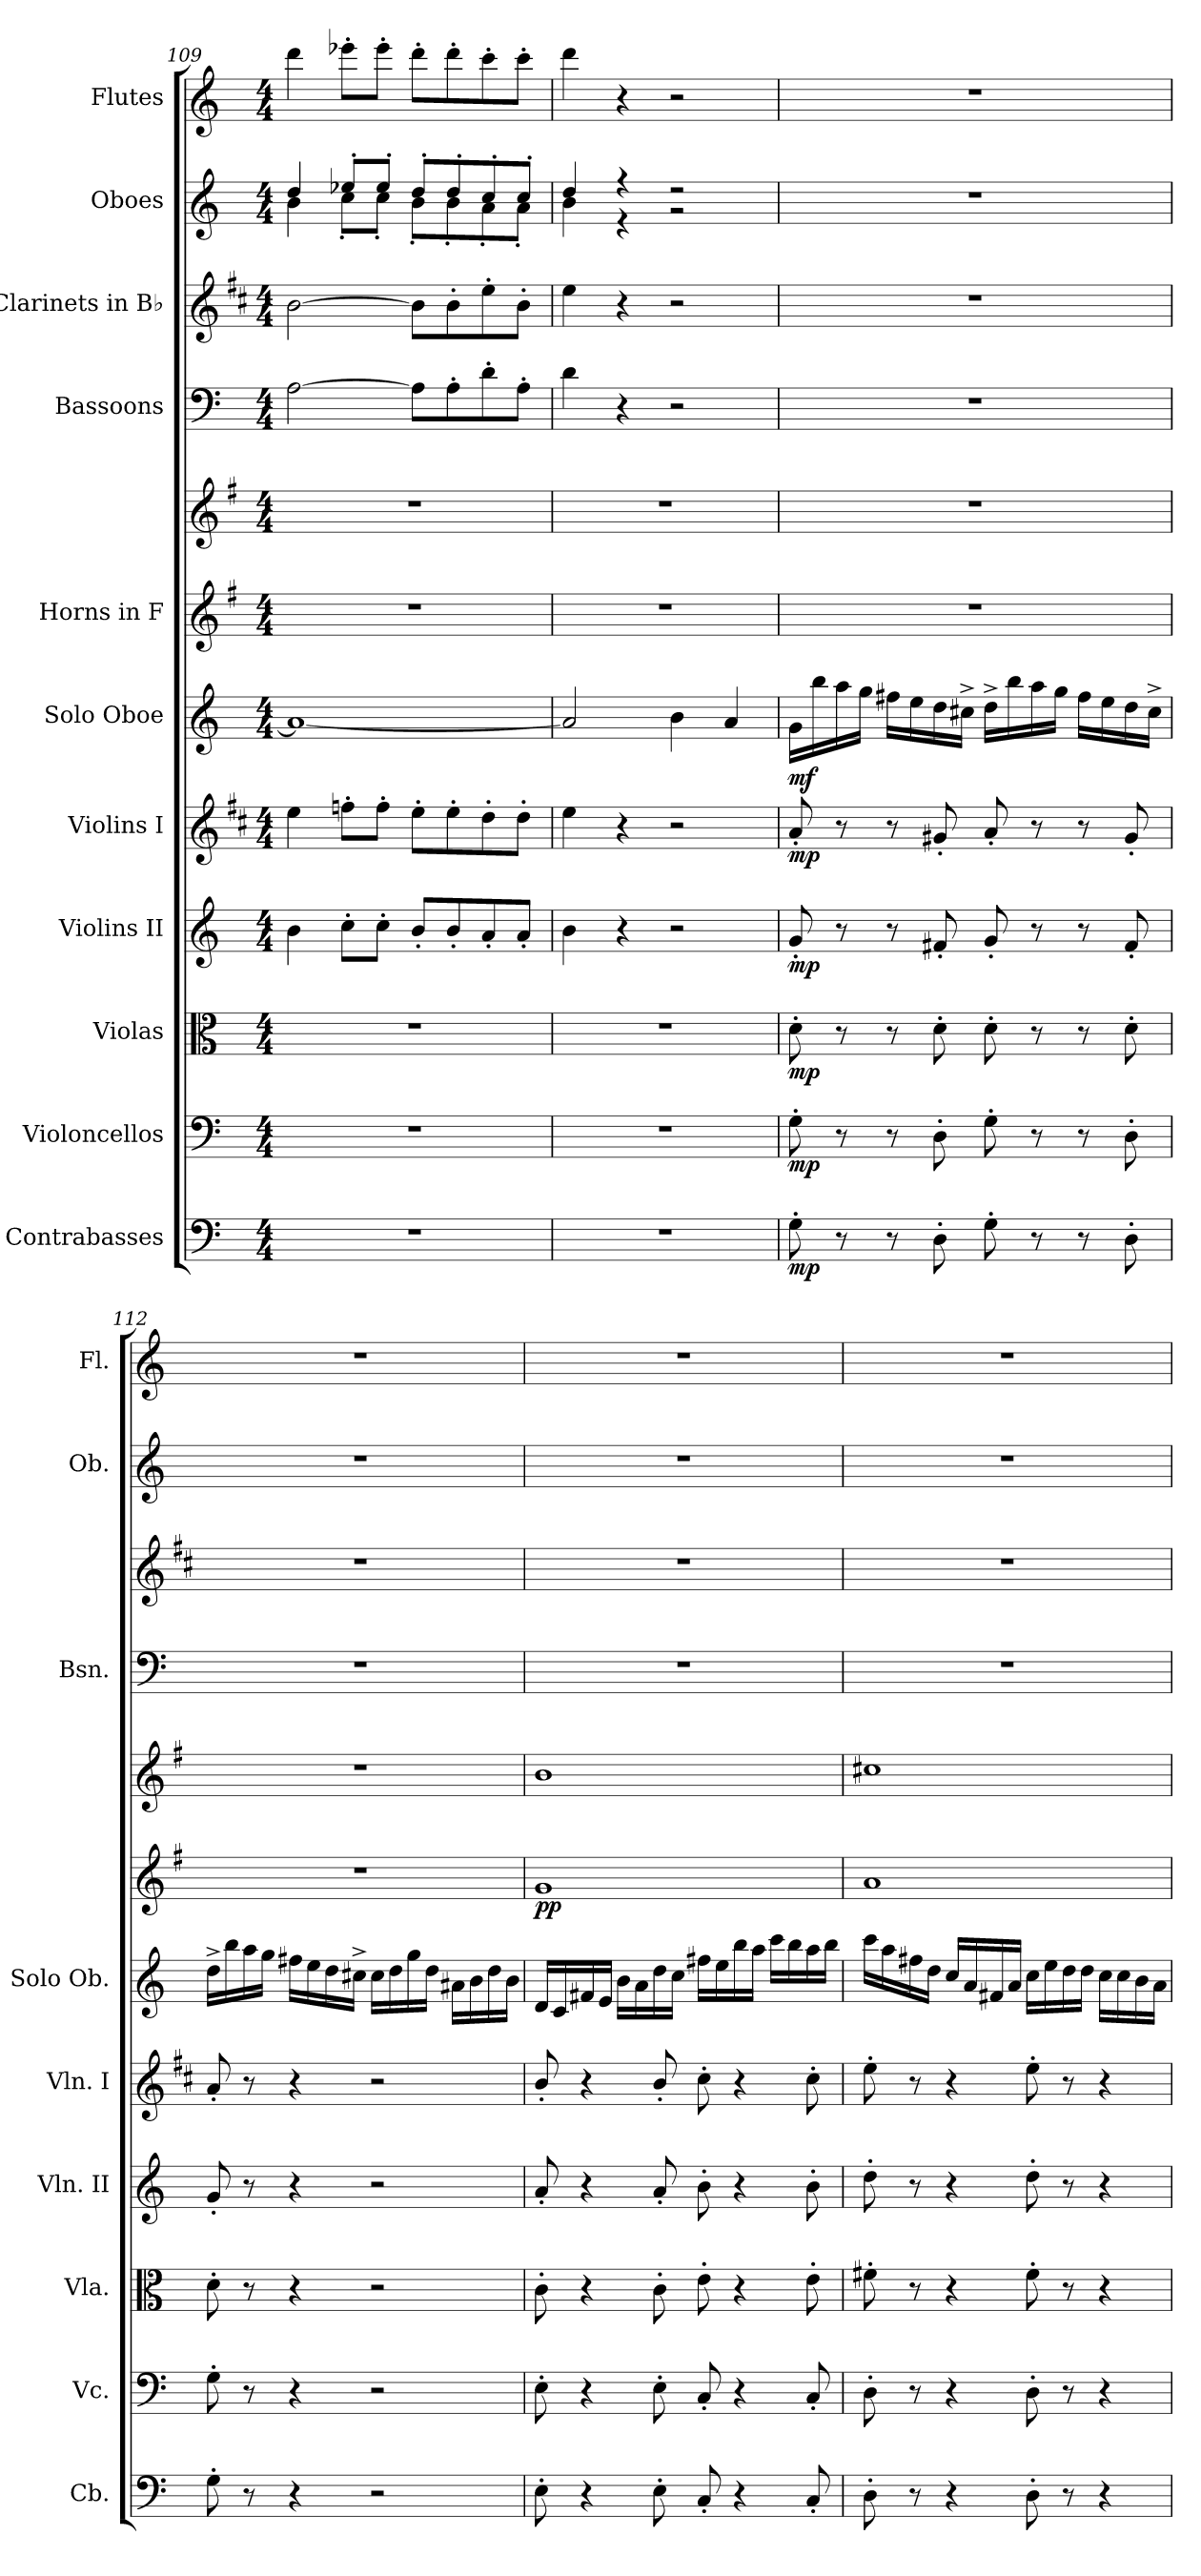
**kern	**dynam	**kern	**dynam	**kern	**dynam	**kern	**dynam	**kern	**dynam	**kern	**dynam	**kern	**kern	**dynam	**kern	**kern	**kern	**kern
*part11	*part11	*part10	*part10	*part9	*part9	*part8	*part8	*part7	*part7	*part6	*part6	*part5	*part5	*part5	*part4	*part3	*part2	*part1
*staff12	*staff12	*staff11	*staff11	*staff10	*staff10	*staff9	*staff9	*staff8	*staff8	*staff7	*staff7	*staff6	*staff5	*staff5/6	*staff4	*staff3	*staff2	*staff1
*I"Contrabasses	*	*I"Violoncellos	*	*I"Violas	*	*I"Violins II	*	*I"Violins I	*	*I"Solo Oboe	*	*I"Horns in F	*	*	*I"Bassoons	*I"Clarinets in B♭	*I"Oboes	*I"Flutes
*I'Cb.	*	*I'Vc.	*	*I'Vla.	*	*I'Vln. II	*	*I'Vln. I	*	*I'Solo Ob.	*	*	*	*	*I'Bsn.	*	*I'Ob.	*I'Fl.
*clefF4	*	*clefF4	*	*clefC3	*	*clefG2	*	*clefG2	*	*clefG2	*	*clefG2	*clefG2	*	*clefF4	*clefG2	*clefG2	*clefG2
*ITrd7c12	*	*	*	*	*	*	*	*ITrd1c2	*	*	*	*ITrd4c7	*ITrd4c7	*	*	*ITrd1c2	*	*
*k[]	*	*k[]	*	*k[]	*	*k[]	*	*k[]	*	*k[]	*	*k[]	*k[]	*	*k[]	*k[]	*k[]	*k[]
*M4/4	*	*M4/4	*	*M4/4	*	*M4/4	*	*M4/4	*	*M4/4	*	*M4/4	*M4/4	*	*M4/4	*M4/4	*M4/4	*M4/4
=109	=109	=109	=109	=109	=109	=109	=109	=109	=109	=109	=109	=109	=109	=109	=109	=109	=109	=109
*	*	*	*	*	*	*	*	*	*	*	*	*	*	*	*	*	*^	*
1r	.	1r	.	1r	.	4b\	.	4dd\	.	1a_	.	1r	1r	.	[2A\	[2a\	4dd/	4b\	4ddd\
.	.	.	.	.	.	8cc'\L	.	8ee-X'\L	.	.	.	.	.	.	.	.	8ee-X'/L	8cc'\L	8eee-X'\L
.	.	.	.	.	.	8cc'\J	.	8ee-'\J	.	.	.	.	.	.	.	.	8ee-'/J	8cc'\J	8eee-'\J
.	.	.	.	.	.	8b'/L	.	8dd'\L	.	.	.	.	.	.	8A\L]	8a\L]	8dd'/L	8b'\L	8ddd'\L
.	.	.	.	.	.	8b'/	.	8dd'\	.	.	.	.	.	.	8A'\	8a'\	8dd'/	8b'\	8ddd'\
.	.	.	.	.	.	8a'/	.	8cc'\	.	.	.	.	.	.	8d'\	8dd'\	8cc'/	8a'\	8ccc'\
.	.	.	.	.	.	8a'/J	.	8cc'\J	.	.	.	.	.	.	8A'\J	8a'\J	8cc'/J	8a'\J	8ccc'\J
=110	=110	=110	=110	=110	=110	=110	=110	=110	=110	=110	=110	=110	=110	=110	=110	=110	=110	=110	=110
1r	.	1r	.	1r	.	4b\	.	4dd\	.	2a/]	.	1r	1r	.	4d\	4dd\	4dd/	4b\	4ddd\
.	.	.	.	.	.	4r	.	4r	.	.	.	.	.	.	4r	4r	4r	4r	4r
.	.	.	.	.	.	2r	.	2r	.	4b\	.	.	.	.	2r	2r	2r	2r	2r
.	.	.	.	.	.	.	.	.	.	4a/	.	.	.	.	.	.	.	.	.
*	*	*	*	*	*	*	*	*	*	*	*	*	*	*	*	*	*v	*v	*
!!LO:LB:g=z
=111	=111	=111	=111	=111	=111	=111	=111	=111	=111	=111	=111	=111	=111	=111	=111	=111	=111	=111
!	!LO:DY:b	!	!LO:DY:b	!	!LO:DY:b	!	!LO:DY:b	!	!LO:DY:b	!	!LO:DY:b	!	!	!	!	!	!	!
8GG'\	mp	8G'\	mp	8d'\	mp	8g'/	mp	8g'/	mp	16g\LL	mf	1r	1r	.	1r	1r	1r	1r
.	.	.	.	.	.	.	.	.	.	16bb\	.	.	.	.	.	.	.	.
8r	.	8r	.	8r	.	8r	.	8r	.	16aa\	.	.	.	.	.	.	.	.
.	.	.	.	.	.	.	.	.	.	16gg\JJ	.	.	.	.	.	.	.	.
8r	.	8r	.	8r	.	8r	.	8r	.	16ff#X\LL	.	.	.	.	.	.	.	.
.	.	.	.	.	.	.	.	.	.	16ee\	.	.	.	.	.	.	.	.
8DD'\	.	8D'\	.	8d'\	.	8f#X'/	.	8f#X'/	.	16dd\	.	.	.	.	.	.	.	.
.	.	.	.	.	.	.	.	.	.	16cc#X^\JJ	.	.	.	.	.	.	.	.
8GG'\	.	8G'\	.	8d'\	.	8g'/	.	8g'/	.	16dd^\LL	.	.	.	.	.	.	.	.
.	.	.	.	.	.	.	.	.	.	16bb\	.	.	.	.	.	.	.	.
8r	.	8r	.	8r	.	8r	.	8r	.	16aa\	.	.	.	.	.	.	.	.
.	.	.	.	.	.	.	.	.	.	16gg\JJ	.	.	.	.	.	.	.	.
8r	.	8r	.	8r	.	8r	.	8r	.	16ff#\LL	.	.	.	.	.	.	.	.
.	.	.	.	.	.	.	.	.	.	16ee\	.	.	.	.	.	.	.	.
8DD'\	.	8D'\	.	8d'\	.	8f#'/	.	8f#'/	.	16dd\	.	.	.	.	.	.	.	.
.	.	.	.	.	.	.	.	.	.	16cc#^\JJ	.	.	.	.	.	.	.	.
=112	=112	=112	=112	=112	=112	=112	=112	=112	=112	=112	=112	=112	=112	=112	=112	=112	=112	=112
8GG'\	.	8G'\	.	8d'\	.	8g'/	.	8g'/	.	16dd^\LL	.	1r	1r	.	1r	1r	1r	1r
.	.	.	.	.	.	.	.	.	.	16bb\	.	.	.	.	.	.	.	.
8r	.	8r	.	8r	.	8r	.	8r	.	16aa\	.	.	.	.	.	.	.	.
.	.	.	.	.	.	.	.	.	.	16gg\JJ	.	.	.	.	.	.	.	.
4r	.	4r	.	4r	.	4r	.	4r	.	16ff#X\LL	.	.	.	.	.	.	.	.
.	.	.	.	.	.	.	.	.	.	16ee\	.	.	.	.	.	.	.	.
.	.	.	.	.	.	.	.	.	.	16dd\	.	.	.	.	.	.	.	.
.	.	.	.	.	.	.	.	.	.	16cc#X^\JJ	.	.	.	.	.	.	.	.
2r	.	2r	.	2r	.	2r	.	2r	.	16cc#\LL	.	.	.	.	.	.	.	.
.	.	.	.	.	.	.	.	.	.	16dd\	.	.	.	.	.	.	.	.
.	.	.	.	.	.	.	.	.	.	16gg\	.	.	.	.	.	.	.	.
.	.	.	.	.	.	.	.	.	.	16dd\JJ	.	.	.	.	.	.	.	.
.	.	.	.	.	.	.	.	.	.	16a#X\LL	.	.	.	.	.	.	.	.
.	.	.	.	.	.	.	.	.	.	16b\	.	.	.	.	.	.	.	.
.	.	.	.	.	.	.	.	.	.	16dd\	.	.	.	.	.	.	.	.
.	.	.	.	.	.	.	.	.	.	16b\JJ	.	.	.	.	.	.	.	.
!!LO:PB:g=z
=113	=113	=113	=113	=113	=113	=113	=113	=113	=113	=113	=113	=113	=113	=113	=113	=113	=113	=113
!	!	!	!	!	!	!	!	!	!	!	!	!	!	!LO:DY:b=2	!	!	!	!
!	!	!	!	!	!	!	!	!	!	!	!	!	!	!LO:DY:n=1:b	!	!	!	!
8EE'\	.	8E'\	.	8c'\	.	8a'/	.	8a'/	.	16d/LL	.	1c	1e	p p	1r	1r	1r	1r
.	.	.	.	.	.	.	.	.	.	16c/	.	.	.	.	.	.	.	.
4r	.	4r	.	4r	.	4r	.	4r	.	16f#X/	.	.	.	.	.	.	.	.
.	.	.	.	.	.	.	.	.	.	16e/JJ	.	.	.	.	.	.	.	.
.	.	.	.	.	.	.	.	.	.	16b\LL	.	.	.	.	.	.	.	.
.	.	.	.	.	.	.	.	.	.	16a\	.	.	.	.	.	.	.	.
8EE'\	.	8E'\	.	8c'\	.	8a'/	.	8a'/	.	16dd\	.	.	.	.	.	.	.	.
.	.	.	.	.	.	.	.	.	.	16cc\JJ	.	.	.	.	.	.	.	.
8CC'/	.	8C'/	.	8e'\	.	8b'\	.	8b'\	.	16ff#X\LL	.	.	.	.	.	.	.	.
.	.	.	.	.	.	.	.	.	.	16ee\	.	.	.	.	.	.	.	.
4r	.	4r	.	4r	.	4r	.	4r	.	16bb\	.	.	.	.	.	.	.	.
.	.	.	.	.	.	.	.	.	.	16aa\JJ	.	.	.	.	.	.	.	.
.	.	.	.	.	.	.	.	.	.	16ccc\LL	.	.	.	.	.	.	.	.
.	.	.	.	.	.	.	.	.	.	16bb\	.	.	.	.	.	.	.	.
8CC'/	.	8C'/	.	8e'\	.	8b'\	.	8b'\	.	16aa\	.	.	.	.	.	.	.	.
.	.	.	.	.	.	.	.	.	.	16bb\JJ	.	.	.	.	.	.	.	.
=114	=114	=114	=114	=114	=114	=114	=114	=114	=114	=114	=114	=114	=114	=114	=114	=114	=114	=114
8DD'\	.	8D'\	.	8f#X'\	.	8dd'\	.	8dd'\	.	16ccc\LL	.	1d	1f#X	.	1r	1r	1r	1r
.	.	.	.	.	.	.	.	.	.	16aa\	.	.	.	.	.	.	.	.
8r	.	8r	.	8r	.	8r	.	8r	.	16ff#X\	.	.	.	.	.	.	.	.
.	.	.	.	.	.	.	.	.	.	16dd\JJ	.	.	.	.	.	.	.	.
4r	.	4r	.	4r	.	4r	.	4r	.	16cc/LL	.	.	.	.	.	.	.	.
.	.	.	.	.	.	.	.	.	.	16a/	.	.	.	.	.	.	.	.
.	.	.	.	.	.	.	.	.	.	16f#X/	.	.	.	.	.	.	.	.
.	.	.	.	.	.	.	.	.	.	16a/JJ	.	.	.	.	.	.	.	.
8DD'\	.	8D'\	.	8f#'\	.	8dd'\	.	8dd'\	.	16cc\LL	.	.	.	.	.	.	.	.
.	.	.	.	.	.	.	.	.	.	16ee\	.	.	.	.	.	.	.	.
8r	.	8r	.	8r	.	8r	.	8r	.	16dd\	.	.	.	.	.	.	.	.
.	.	.	.	.	.	.	.	.	.	16dd\JJ	.	.	.	.	.	.	.	.
4r	.	4r	.	4r	.	4r	.	4r	.	16cc\LL	.	.	.	.	.	.	.	.
.	.	.	.	.	.	.	.	.	.	16cc\	.	.	.	.	.	.	.	.
.	.	.	.	.	.	.	.	.	.	16b\	.	.	.	.	.	.	.	.
.	.	.	.	.	.	.	.	.	.	16a\JJ	.	.	.	.	.	.	.	.
=	=	=	=	=	=	=	=	=	=	=	=	=	=	=	=	=	=	=
*-	*-	*-	*-	*-	*-	*-	*-	*-	*-	*-	*-	*-	*-	*-	*-	*-	*-	*-
